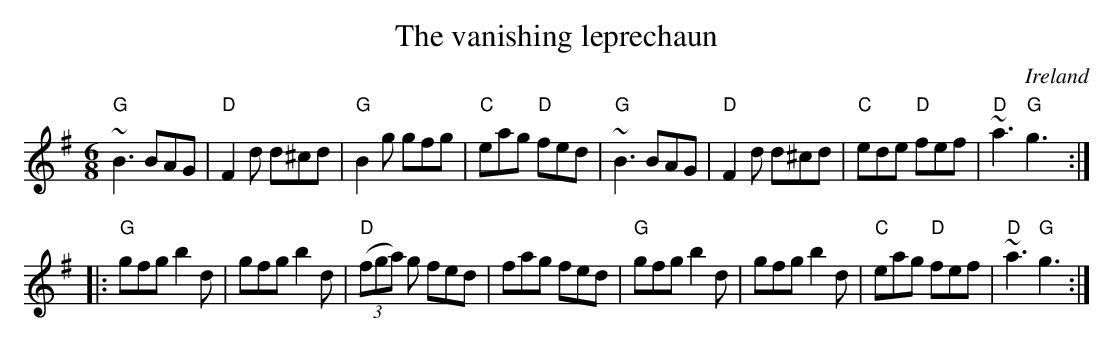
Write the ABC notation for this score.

X:1
T:The vanishing leprechaun
O:Ireland
M:6/8
L:1/8
K:G
"G"~B3 BAG|"D"F2d d^cd|"G"B2g gfg|"C"eag "D"fed|\
"G"~B3 BAG|"D"F2d d^cd|"C"ede "D"fef|"D"~a3 "G"g3:|
|:"G"gfg b2d|gfg b2d|"D"(3(fga) g fed|fag fed|\
"G"gfg b2d|gfg b2d|"C"eag "D"fef|"D"~a3 "G"g3:|
